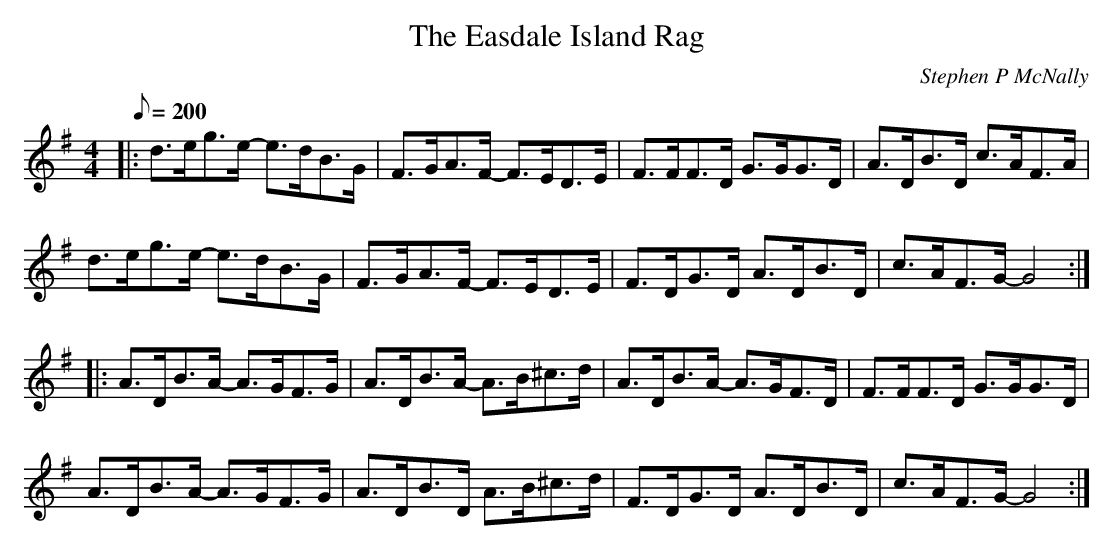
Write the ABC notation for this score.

X:1
T:The Easdale Island Rag
M:4/4
L:1/8
Q:200
C:Stephen P McNally
K:G
|:d>eg>e- e>dB>G|F>GA>F- F>ED>E|F>FF>D G>GG>D|A>DB>D c>AF>A|
d>eg>e- e>dB>G|F>GA>F- F>ED>E|F>DG>D A>DB>D|c>AF>G- G4:|
|:A>DB>A- A>GF>G|A>DB>A- A>B^c>d|A>DB>A- A>GF>D|F>FF>D G>GG>D|
A>DB>A- A>GF>G|A>DB>D A>B^c>d|F>DG>D A>DB>D|c>AF>G- G4:|
